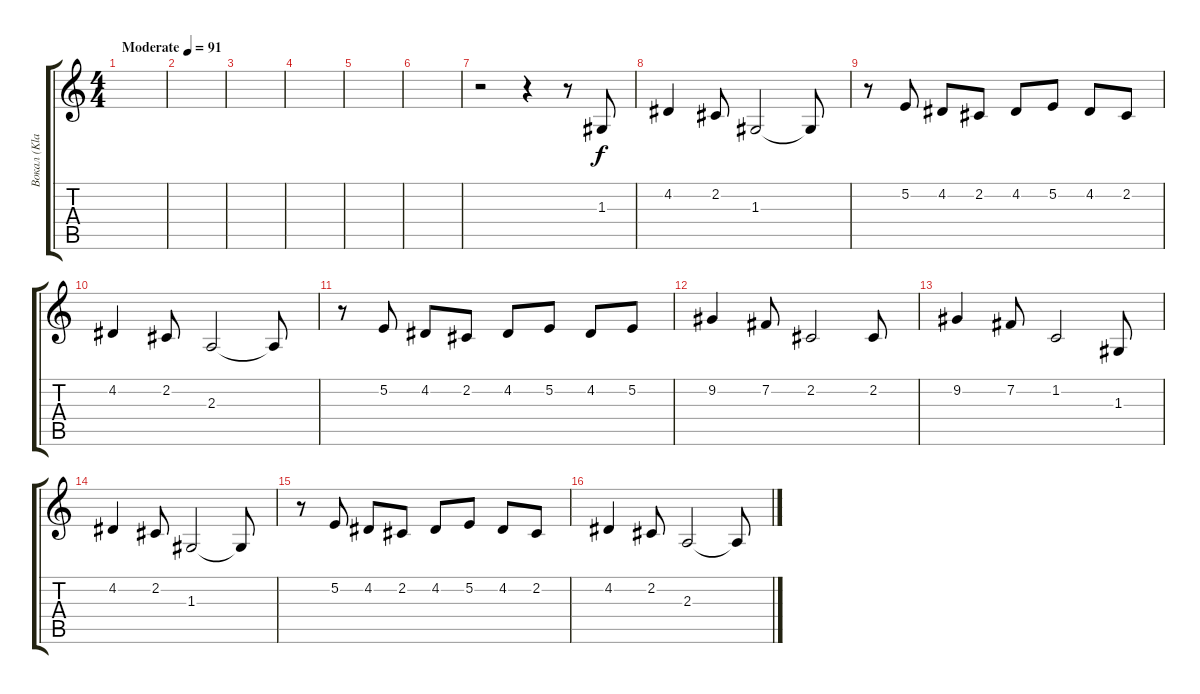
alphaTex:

\track ("Вокал (Klaus Meine)" "Вокал (Kla") {instrument violin}
\staff {score tabs}
\tuning (E4 B3 G3 D3 A2 E2) {hide}
\ts (4 4)
\tempo (91 "Moderate")
\clef g2
\ks c
|
|
|
|
|
|
r.2 r.4 r.8 1.3.8 |
4.2.4 2.2.8 1.3.2 1.3{t}.8 |
r.8 5.2.8 4.2.8 2.2.8 4.2.8 5.2.8 4.2.8 2.2.8 |
4.2.4 2.2.8 2.3.2 2.3{t}.8 |
r.8 5.2.8 4.2.8 2.2.8 4.2.8 5.2.8 4.2.8 5.2.8 |
9.2.4 7.2.8 2.2.2 2.2.8 |
9.2.4 7.2.8 1.2.2 1.3.8 |
4.2.4 2.2.8 1.3.2 1.3{t}.8 |
r.8 5.2.8 4.2.8 2.2.8 4.2.8 5.2.8 4.2.8 2.2.8 |
4.2.4 2.2.8 2.3.2 2.3{t}.8
